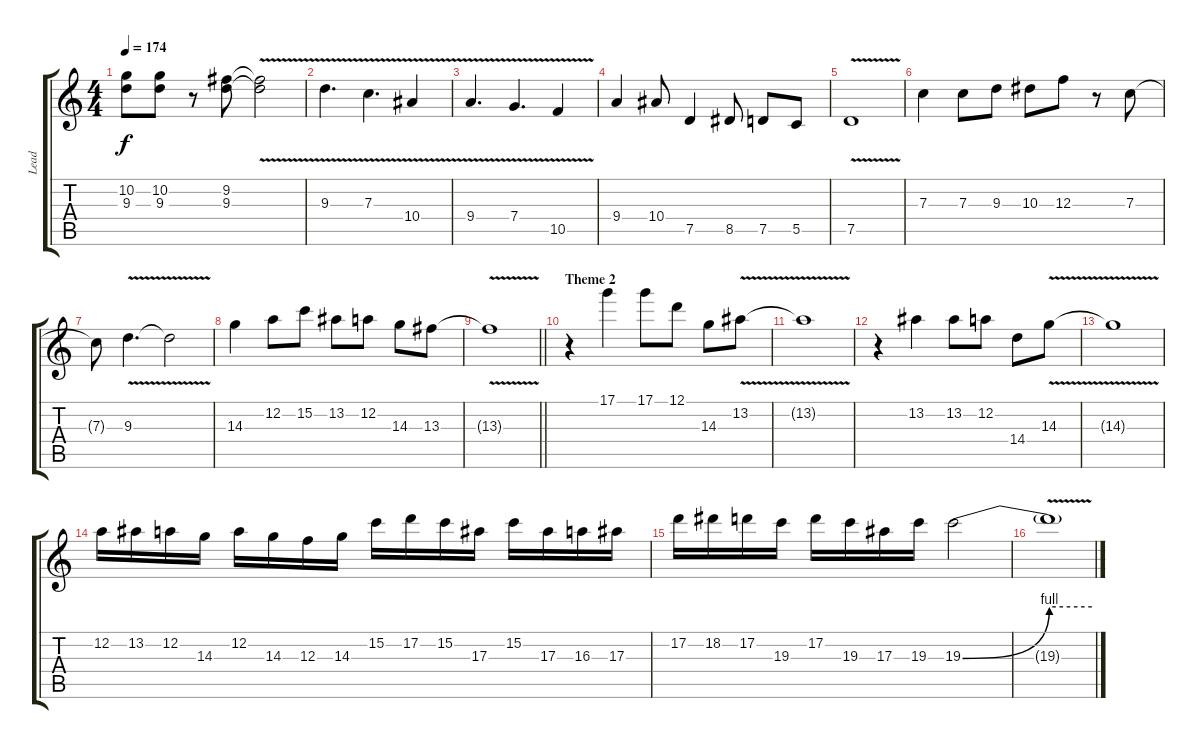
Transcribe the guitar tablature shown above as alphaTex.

\track ("Lead" "Lead") {instrument overdrivenguitar}
\staff {score tabs}
\tuning (D4 A3 F3 C3 G2 D2) {hide}
\ts (4 4)
\tempo 174
\clef g2
\ks c
(10.2 9.3).8{dy f} (10.2 9.3).8 r.8 (9.2 9.3).8 (9.2{v t} 9.3{v t}).2 |
9.3{v}.4{d} 7.3{v}.4{d} 10.4{v}.4 |
9.4{v}.4{d} 7.4{v}.4{d} 10.5{v}.4 |
9.4.4 10.4.8 7.5.4 8.5.8 7.5.8 5.5.8 |
7.5{v}.1 |
7.3.4 7.3.8 9.3.8 10.3.8 12.3.8 r.8 7.3.8 |
7.3{t}.8 9.3{v}.4{d} 9.3{t}.2 |
14.3.4 12.2.8 15.2.8 13.2.8 12.2.8 14.3.8 13.3.8 |
\barLineRight lightlight
13.3{v t}.1 |
\section ("" "Theme 2")
r.4 17.1.4 17.1.8 12.1.8 14.3.8 13.2{v}.8 |
13.2{t}.1 |
r.4 13.2.4 13.2.8 12.2.8 14.4.8 14.3{v}.8 |
14.3{t}.1 |
12.2.16 13.2.16 12.2.16 14.3.16 12.2.16 14.3.16 12.3.16 14.3.16 15.2.16 17.2.16 15.2.16 17.3.16 15.2.16 17.3.16 16.3.16 17.3.16 |
17.2.16 18.2.16 17.2.16 19.3.16 17.2.16 19.3.16 17.3.16 19.3.16 19.3{be (bend 0 0 60 4)}.2 |
19.3{be (hold 0 4 60 4) v t}.1
